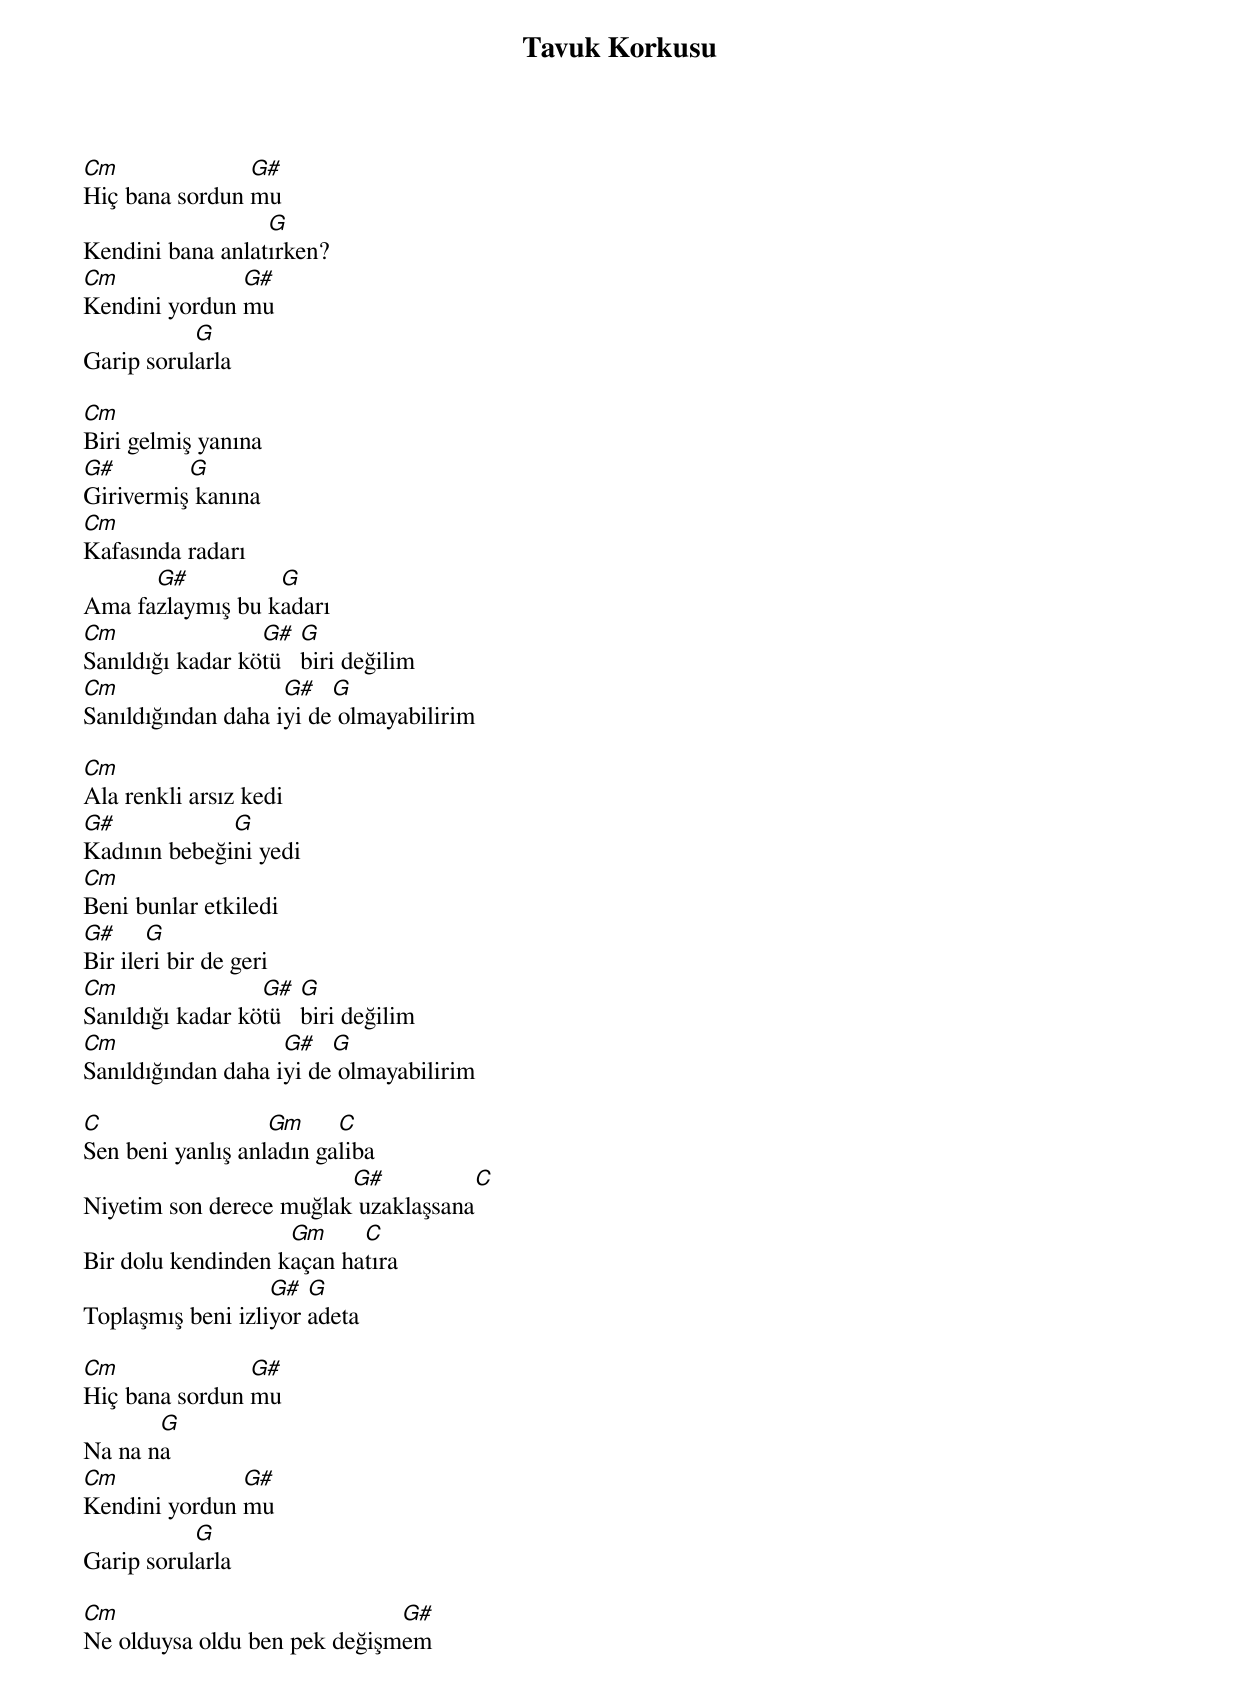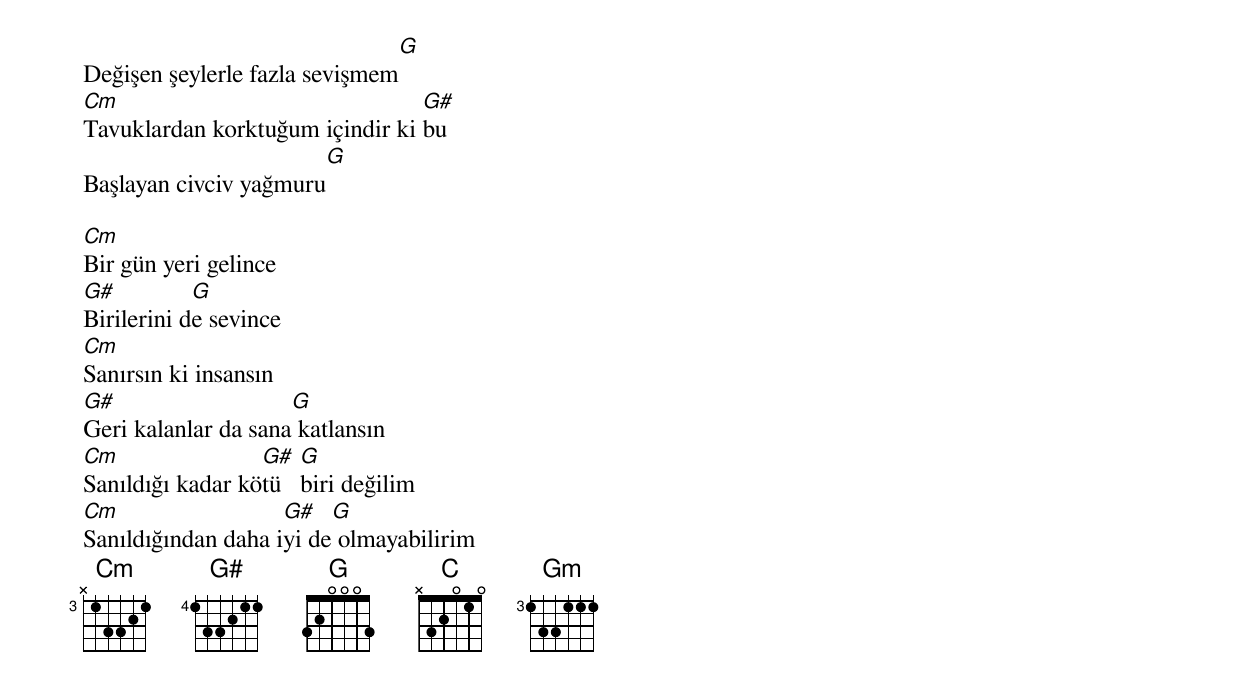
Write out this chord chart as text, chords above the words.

{title: Tavuk Korkusu}
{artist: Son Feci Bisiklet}

Cm              G#
Hiç bana sordun mu
                  G
Kendini bana anlatırken?
Cm             G#
Kendini yordun mu
           G
Garip sorularla

Cm
Biri gelmiş yanına
G#        G
Girivermiş kanına
Cm
Kafasında radarı
      G#          G
Ama fazlaymış bu kadarı
Cm                G#   G
Sanıldığı kadar kötü   biri değilim
Cm                  G#   G
Sanıldığından daha iyi de olmayabilirim

Cm
Ala renkli arsız kedi
G#            G
Kadının bebeğini yedi
Cm
Beni bunlar etkiledi
G#     G
Bir ileri bir de geri
Cm                G#   G
Sanıldığı kadar kötü   biri değilim
Cm                  G#   G
Sanıldığından daha iyi de olmayabilirim

C                  Gm     C
Sen beni yanlış anladın galiba
                         G#           C
Niyetim son derece muğlak uzaklaşsana
                    Gm     C
Bir dolu kendinden kaçan hatıra
                   G#  G
Toplaşmış beni izliyor adeta

Cm              G#
Hiç bana sordun mu
       G
Na na na
Cm             G#
Kendini yordun mu
           G
Garip sorularla

Cm                            G#
Ne olduysa oldu ben pek değişmem
                               G
Değişen şeylerle fazla sevişmem
Cm                               G#
Tavuklardan korktuğum içindir ki bu
                        G
Başlayan civciv yağmuru

Cm
Bir gün yeri gelince
G#          G
Birilerini de sevince
Cm
Sanırsın ki insansın
G#                   G
Geri kalanlar da sana katlansın
Cm                G#   G
Sanıldığı kadar kötü   biri değilim
Cm                  G#   G
Sanıldığından daha iyi de olmayabilirim
